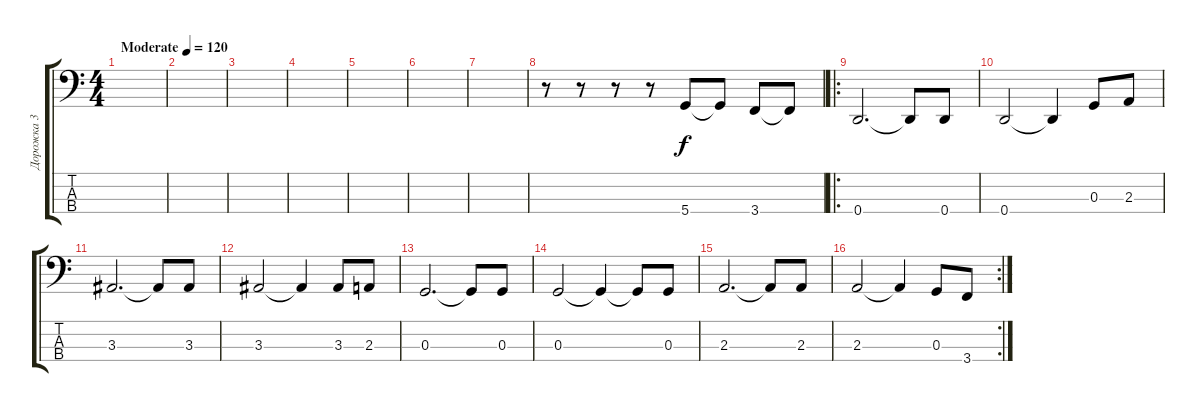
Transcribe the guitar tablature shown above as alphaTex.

\track ("Дорожка 3" "Дорожка 3") {instrument electricbassfinger}
\staff {score tabs}
\tuning (F2 C2 G1 D1) {hide}
\ts (4 4)
\tempo (120 "Moderate")
\clef f4
\ks c
|
|
|
|
|
|
|
r.8 r.8 r.8 r.8 5.4.8 5.4{t}.8 3.4.8 3.4{t}.8 |
\ro
0.4.2{d} 0.4{t}.8 0.4.8 |
0.4.2 0.4{t}.4 0.3.8 2.3.8 |
3.3.2{d} 3.3{t}.8 3.3.8 |
3.3.2 3.3{t}.4 3.3.8 2.3.8 |
0.3.2{d} 0.3{t}.8 0.3.8 |
0.3.2 0.3{t}.4 0.3{t}.8 0.3.8 |
2.3.2{d} 2.3{t}.8 2.3.8 |
\rc 2
2.3.2 2.3{t}.4 0.3.8 3.4.8
